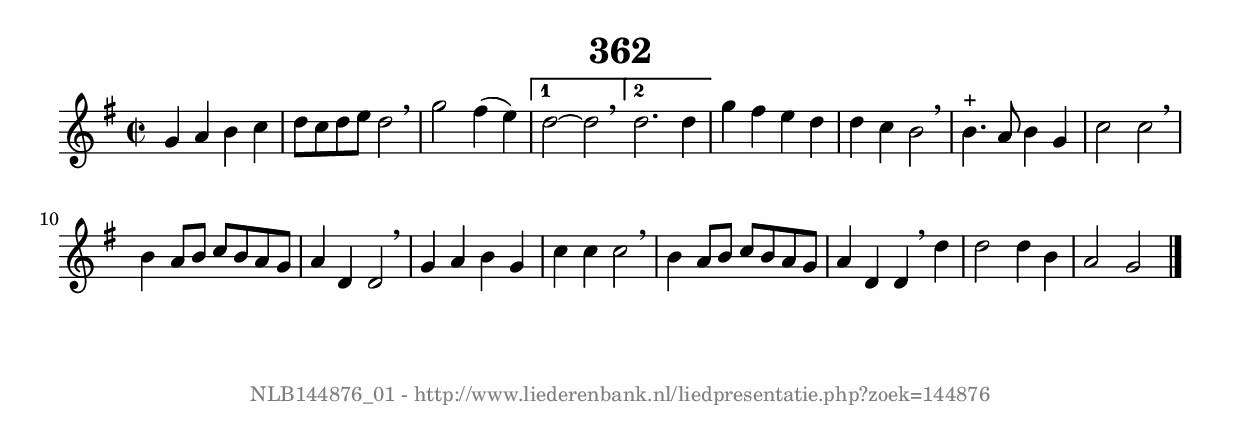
%
% produced by wce2krn 1.64 (7 June 2014)
%
\version"2.16"
#(append! paper-alist '(("long" . (cons (* 210 mm) (* 2000 mm)))))
#(set-default-paper-size "long")
sb = {\breathe}
mBreak = {\breathe }
bBreak = {\breathe }
x = {\once\override NoteHead #'style = #'cross }
gl=\glissando
itime={\override Staff.TimeSignature #'stencil = ##f }
ficta = {\once\set suggestAccidentals = ##t}
fine = {\once\override Score.RehearsalMark #'self-alignment-X = #1 \mark \markup {\italic{Fine}}}
dc = {\once\override Score.RehearsalMark #'self-alignment-X = #1 \mark \markup {\italic{D.C.}}}
dcf = {\once\override Score.RehearsalMark #'self-alignment-X = #1 \mark \markup {\italic{D.C. al Fine}}}
dcc = {\once\override Score.RehearsalMark #'self-alignment-X = #1 \mark \markup {\italic{D.C. al Coda}}}
ds = {\once\override Score.RehearsalMark #'self-alignment-X = #1 \mark \markup {\italic{D.S.}}}
dsf = {\once\override Score.RehearsalMark #'self-alignment-X = #1 \mark \markup {\italic{D.S. al Fine}}}
dsc = {\once\override Score.RehearsalMark #'self-alignment-X = #1 \mark \markup {\italic{D.S. al Coda}}}
pv = {\set Score.repeatCommands = #'((volta "1"))}
sv = {\set Score.repeatCommands = #'((volta "2"))}
tv = {\set Score.repeatCommands = #'((volta "3"))}
qv = {\set Score.repeatCommands = #'((volta "4"))}
xv = {\set Score.repeatCommands = #'((volta #f))}
\header{ tagline = ""
title = "362"
}
\score {{
\key g \major
\relative g'
{
\set melismaBusyProperties = #'()
\time 2/2
\tempo 4=120
\override Score.MetronomeMark #'transparent = ##t
\override Score.RehearsalMark #'break-visibility = #(vector #t #t #f)
g4 a b c d8 c d e d2 \sb g fis4( e) \pv d2~ d \bar ":|:" \bBreak
\sv d2. d4 \xv g fis e d d c b2 \sb b4.^"+" a8 b4 g c2 c \mBreak \bar "|"
b4 a8 b c b a g a4 d, d2 \sb g4 a b g c c c2 \mBreak \bar "|"
b4 a8 b c b a g a4 d, d \sb d' d2 d4 b a2 g \bar "|."
 }}
 \midi { }
 \layout {
            indent = 0.0\cm
}
}
\markup { \vspace #0 } \markup { \with-color #grey \fill-line { \center-column { \smaller "NLB144876_01 - http://www.liederenbank.nl/liedpresentatie.php?zoek=144876" } } }
